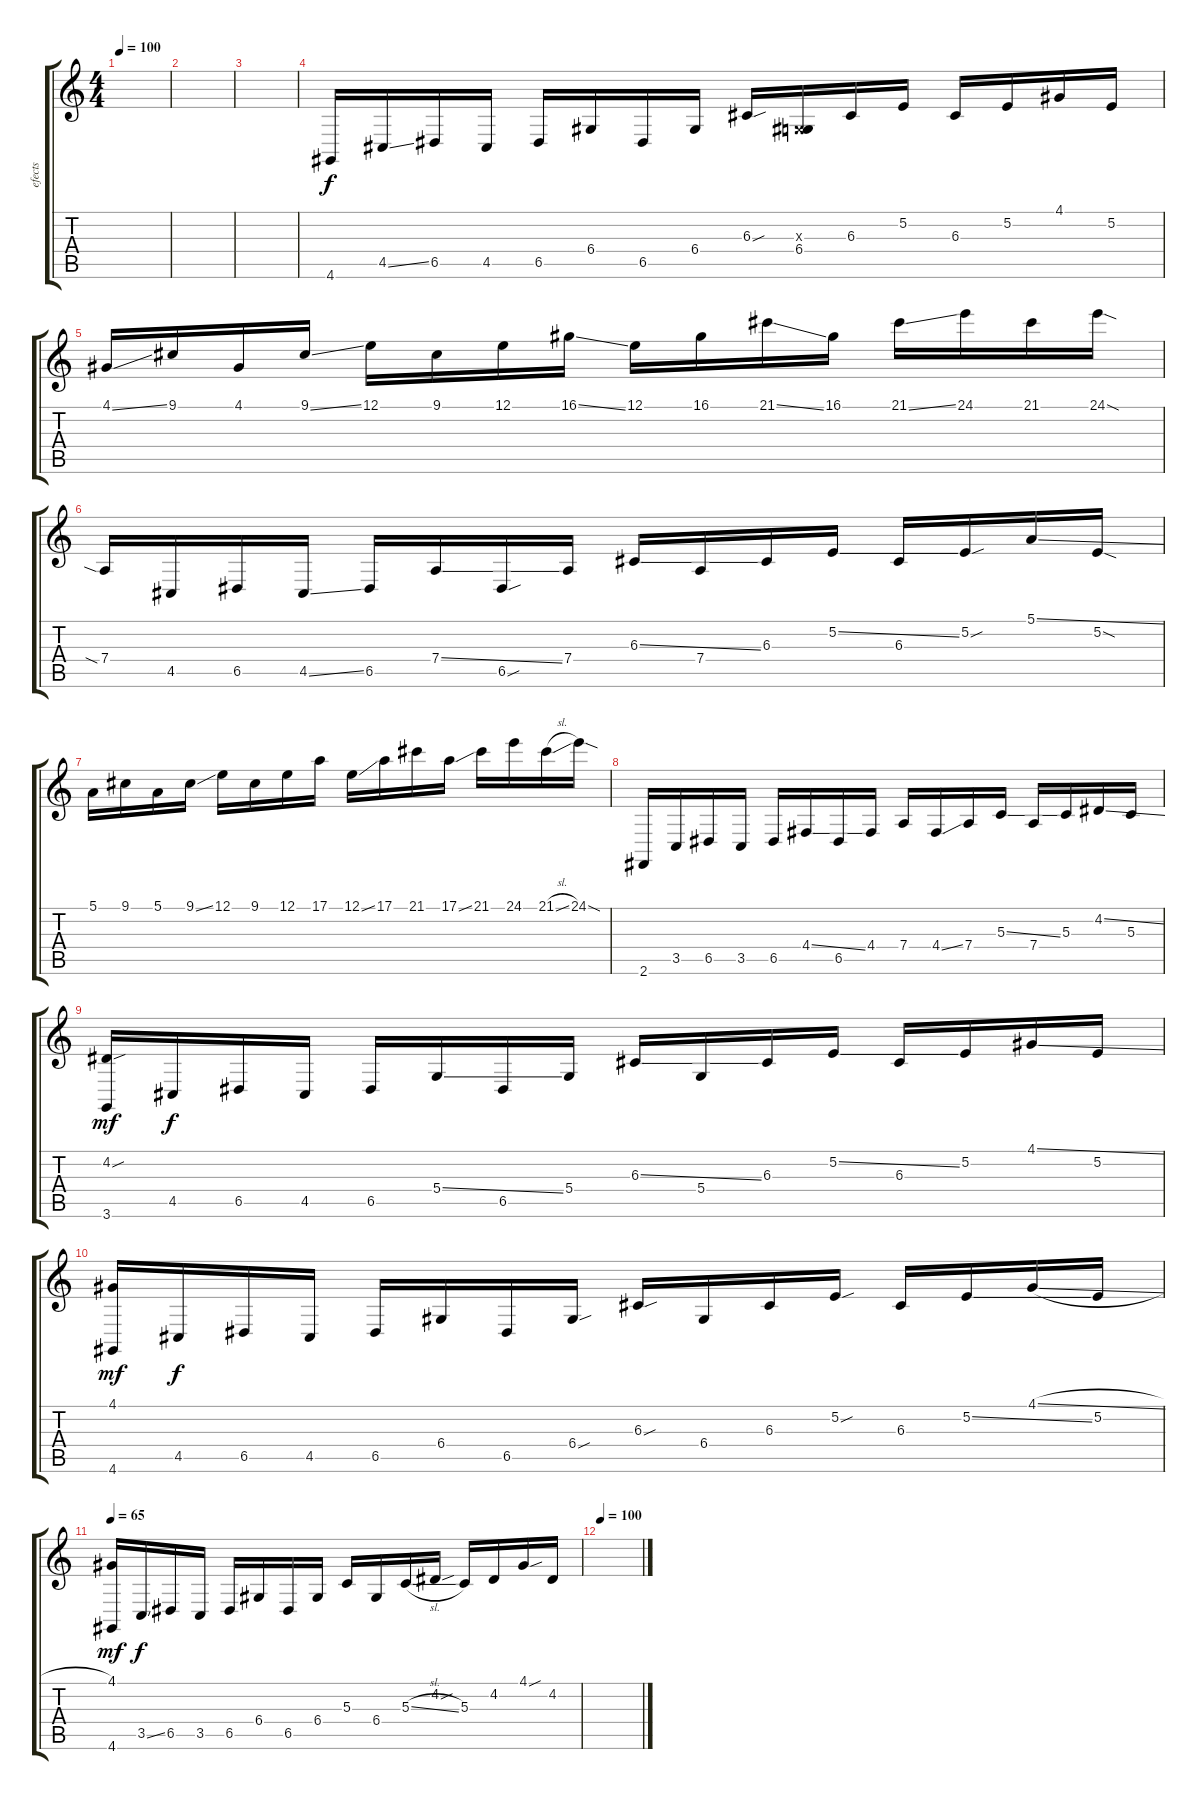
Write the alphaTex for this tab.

\track ("efects" "efects") {instrument lead1square}
\staff {score tabs}
\tuning (E4 B3 G3 D3 A2 E2) {hide}
\ts (4 4)
\tempo 100
\clef g2
\ks c
|
|
|
4.6.16 4.5{ss}.16 6.5.16 4.5.16 6.5.16 6.4.16 6.5.16 6.4.16 6.3{sou}.16 (0.3{x} 6.4).16 6.3.16 5.2.16 6.3.16 5.2.16 4.1.16 5.2.16 |
4.1{ss}.16 9.1.16 4.1.16 9.1{ss}.16 12.1.16 9.1.16 12.1.16 16.1{ss}.16 12.1.16 16.1.16 21.1{ss}.16 16.1.16 21.1{ss}.16 24.1.16 21.1.16 24.1{sod}.16 |
7.4{sia}.16 4.5.16 6.5.16 4.5{ss}.16 6.5.16 7.4{ss}.16 6.5{sou}.16 7.4.16 6.3{ss}.16 7.4.16 6.3.16 5.2{ss}.16 6.3.16 5.2{sou}.16 5.1{ss}.16 5.2{sod}.16 |
5.1.16 9.1.16 5.1.16 9.1{ss}.16 12.1.16 9.1.16 12.1.16 17.1.16 12.1{ss}.16 17.1.16 21.1.16 17.1{ss}.16 21.1.16 24.1.16 21.1{sl}.16 24.1{sod}.16 |
2.6.16 3.5.16 6.5.16 3.5.16 6.5.16 4.4{ss}.16 6.5.16 4.4.16 7.4.16 4.4{ss}.16 7.4.16 5.3{ss}.16 7.4.16 5.3.16 4.2{ss}.16 5.3.16 |
(4.2{sou} 3.6).16{dy mf} 4.5.16{dy f} 6.5.16 4.5.16 6.5.16 5.4{ss}.16 6.5.16 5.4.16 6.3{ss}.16 5.4.16 6.3.16 5.2{ss}.16 6.3.16 5.2.16 4.1{ss}.16 5.2.16 |
(4.1 4.6).16{dy mf} 4.5.16{dy f} 6.5.16 4.5.16 6.5.16 6.4.16 6.5.16 6.4{sou}.16 6.3{sou}.16 6.4.16 6.3.16 5.2{sou}.16 6.3.16 5.2{ss}.16 4.1{sl}.16 5.2.16 |
\tempo 65
(4.1 4.6).16{dy mf} 3.5{ss}.16{dy f} 6.5.16 3.5.16 6.5.16 6.4.16 6.5.16 6.4.16 5.3.16 6.4.16 5.3{sl}.16 4.2{sou}.16 5.3.16 4.2.16 4.1{sou}.16 4.2.16 |
\tempo 100
